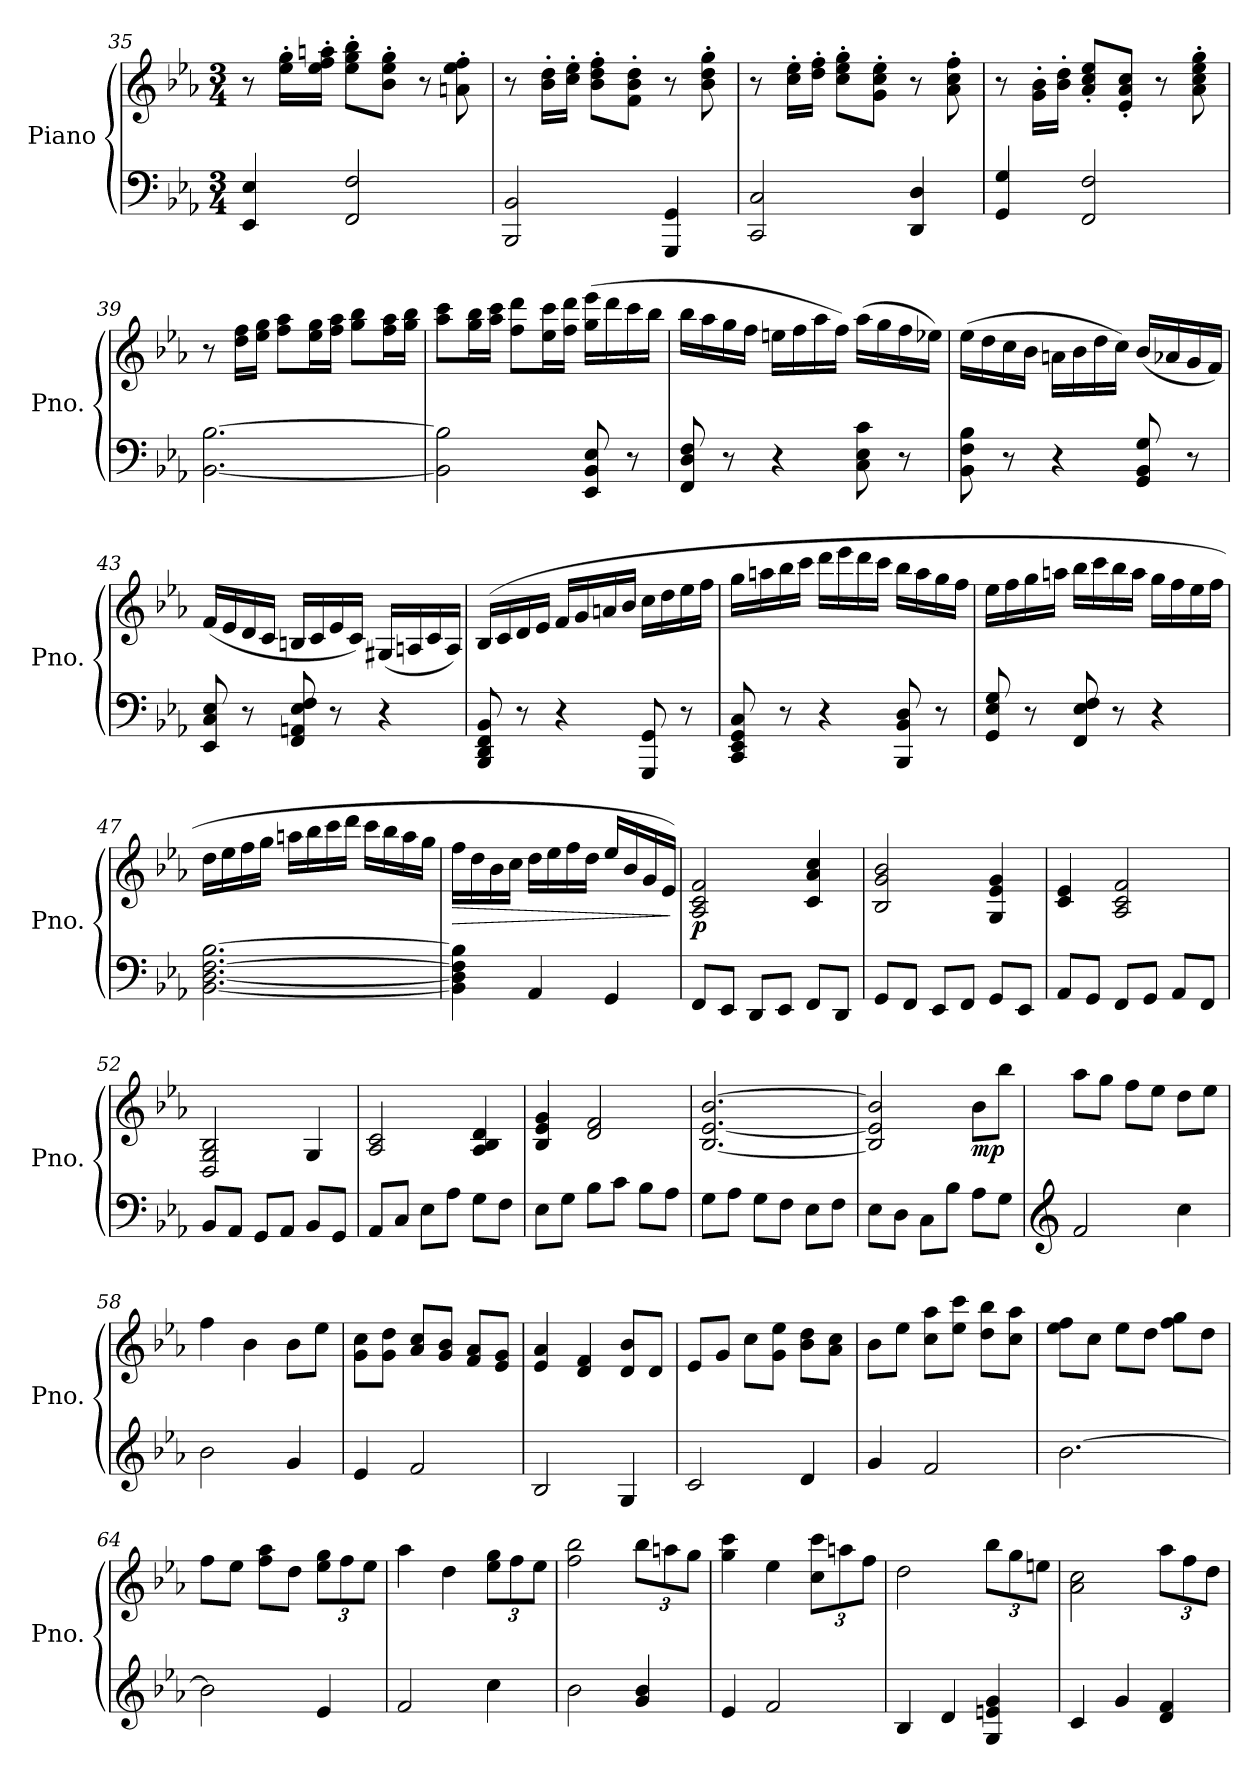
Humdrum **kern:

**kern	**kern	**dynam
*part1	*part1	*part1
*staff2	*staff1	*staff1/2
*I"Piano	*	*
*I'Pno.	*	*
!!LO:LB:g=z
*clefF4	*clefG2	*
*k[b-e-a-]	*k[b-e-a-]	*
*M3/4	*M3/4	*
=35	=35	=35
4EE-/ 4E-/	8r	.
.	16ee-\' 16gg\'LL	.
.	16ee-\' 16ff\' 16aan\'JJ	.
2FF/ 2F/	8ee-\' 8gg\' 8bb-\'L	.
.	8b-\' 8ee-\' 8gg\'J	.
.	8r	.
.	8an\' 8ee-\' 8ff\'	.
=36	=36	=36
2BBB-/ 2BB-/	8r	.
.	16b-\' 16dd\'LL	.
.	16cc\' 16ee-\'JJ	.
.	8b-\' 8dd\' 8ff\'L	.
.	8f\' 8b-\' 8dd\'J	.
4GGG/ 4GG/	8r	.
.	8b-\' 8dd\' 8gg\'	.
=37	=37	=37
2CC/ 2C/	8r	.
.	16cc\' 16ee-\'LL	.
.	16dd\' 16ff\'JJ	.
.	8cc\' 8ee-\' 8gg\'L	.
.	8g\' 8cc\' 8ee-\'J	.
4DD/ 4D/	8r	.
.	8a-\' 8cc\' 8ff\'	.
=38	=38	=38
4GG/ 4G/	8r	.
.	16g\' 16b-\'LL	.
.	16b-\' 16dd\'JJ	.
2FF/ 2F/	8a-/' 8cc/' 8ee-/'L	.
.	8e-/' 8a-/' 8cc/'J	.
.	8r	.
.	8a-\' 8cc\' 8ee-\' 8gg\'	.
!!LO:LB:g=z
=39	=39	=39
[2.BB-\ [2.B-\	8r	.
.	16dd\ 16ff\LL	.
.	16ee-\ 16gg\JJ	.
.	8ff\ 8aa-\L	.
.	16ee-\ 16gg\L	.
.	16ff\ 16aa-\JJ	.
.	8gg\ 8bb-\L	.
.	16ff\ 16aa-\L	.
.	16gg\ 16bb-\JJ	.
=40	=40	=40
2BB-\] 2B-\]	8aa-\ 8ccc\L	.
.	16gg\ 16bb-\L	.
.	16aa-\ 16ccc\JJ	.
.	8ff\ 8ddd\L	.
.	16ee-\ 16ccc\L	.
.	16ff\ 16ddd\JJ	.
8EE-/ 8BB-/ 8E-/	(>16gg\ 16eee-\LL	.
.	16ddd\	.
8r	16ccc\	.
.	16bb-\JJ	.
=41	=41	=41
8FF/ 8D/ 8F/	16bb-\LL	.
.	16aa-\	.
8r	16gg\	.
.	16ff\JJ	.
4r	16een\LL	.
.	16ff\	.
.	16aa-\	.
.	16ff\JJ)	.
8C\ 8E-\ 8c\	(>16aa-\LL	.
.	16gg\	.
8r	16ff\	.
.	16ee-X\JJ)	.
!!LO:LB:g=z
=42	=42	=42
8BB-\ 8F\ 8B-\	(>16ee-\LL	.
.	16dd\	.
8r	16cc\	.
.	16b-\JJ	.
4r	16an\LL	.
.	16b-\	.
.	16dd\	.
.	16cc\JJ)	.
8GG/ 8BB-/ 8G/	(<16b-/LL	.
.	16a-X/	.
8r	16g/	.
.	16f/JJ)	.
=43	=43	=43
8EE-/ 8C/ 8E-/	(<16f/LL	.
.	16e-/	.
8r	16d/	.
.	16c/JJ	.
8FF/ 8AAn/ 8E-/ 8F/	16Bn/LL	.
.	16c/	.
8r	16e-/	.
.	16c/JJ)	.
4r	(<16G#X/LL	.
.	16An/	.
.	16c/	.
.	16A/JJ)	.
=44	=44	=44
8BBB-/ 8DD/ 8FF/ 8BB-/	(>16B-/LL	.
.	16c/	.
8r	16d/	.
.	16e-/JJ	.
4r	16f/LL	.
.	16g/	.
.	16an/	.
.	16b-/JJ	.
8GGG/ 8GG/	16cc\LL	.
.	16dd\	.
8r	16ee-\	.
.	16ff\JJ	.
!!LO:PB:g=z
=45	=45	=45
8CC/ 8EE-/ 8GG/ 8C/	16gg\LL	.
.	16aan\	.
8r	16bb-\	.
.	16ccc\JJ	.
4r	16ddd\LL	.
.	16eee-\	.
.	16ddd\	.
.	16ccc\JJ	.
8BBB-/ 8BB-/ 8D/	16bb-\LL	.
.	16aa\	.
8r	16gg\	.
.	16ff\JJ	.
=46	=46	=46
8GG/ 8E-/ 8G/	16ee-\LL	.
.	16ff\	.
8r	16gg\	.
.	16aan\JJ	.
8FF/ 8E-/ 8F/	16bb-\LL	.
.	16ccc\	.
8r	16bb-\	.
.	16aa\JJ	.
4r	16gg\LL	.
.	16ff\	.
.	16ee-\	.
.	16ff\JJ	.
=47	=47	=47
[2.BB-\ [2.D\ [2.F\ [2.B-\	16dd\LL	.
.	16ee-\	.
.	16ff\	.
.	16gg\JJ	.
.	16aan\LL	.
.	16bb-\	.
.	16ccc\	.
.	16ddd\JJ	.
.	16ccc\LL	.
.	16bb-\	.
.	16aa\	.
.	16gg\JJ	.
!!LO:LB:g=z
=48	=48	=48
!	!	!LO:HP:b
4BB-\] 4D\] 4F\] 4B-\]	16ff\LL	>
.	16dd\	.
.	16b-\	.
.	16cc\JJ	.
4AA-/	16dd\LL	.
.	16ee-\	.
.	16ff\	.
.	16dd\JJ	.
4GG/	16ee-/LL	.
.	16b-/	.
.	16g/	.
.	16e-/JJ)	.
.	.	]
=49	=49	=49
!	!	!LO:DY:b
8FF/L	2A-/ 2c/ 2f/	p
8EE-/J	.	.
8DD/L	.	.
8EE-/J	.	.
8FF/L	4c/ 4a-/ 4cc/	.
8DD/J	.	.
=50	=50	=50
8GG/L	2B-/ 2g/ 2b-/	.
8FF/J	.	.
8EE-/L	.	.
8FF/J	.	.
8GG/L	4G/ 4e-/ 4g/	.
8EE-/J	.	.
=51	=51	=51
8AA-/L	4c/ 4e-/	.
8GG/J	.	.
8FF/L	2A-/ 2c/ 2f/	.
8GG/J	.	.
8AA-/L	.	.
8FF/J	.	.
!!LO:LB:g=z
=52	=52	=52
8BB-/L	2D/ 2G/ 2B-/	.
8AA-/J	.	.
8GG/L	.	.
8AA-/J	.	.
8BB-/L	4G/	.
8GG/J	.	.
=53	=53	=53
8AA-/L	2A-/ 2c/	.
8C/J	.	.
8E-\L	.	.
8A-\J	.	.
8G\L	4A-/ 4B-/ 4d/	.
8F\J	.	.
=54	=54	=54
8E-\L	4B-/ 4e-/ 4g/	.
8G\J	.	.
8B-\L	2d/ 2f/	.
8c\J	.	.
8B-\L	.	.
8A-\J	.	.
=55	=55	=55
8G\L	[2.B-/ [2.e-/ [2.b-/	.
8A-\J	.	.
8G\L	.	.
8F\J	.	.
8E-\L	.	.
8F\J	.	.
=56	=56	=56
8E-\L	2B-/] 2e-/] 2b-/]	.
8D\J	.	.
8C\L	.	.
8B-\J	.	.
!	!	!LO:DY:b
8A-\L	8b-\L	mp
8G\J	8bb-\J	.
!!LO:LB:g=z
=57	=57	=57
*clefG2	*	*
2f/	8aa-\L	.
.	8gg\J	.
.	8ff\L	.
.	8ee-\J	.
4cc\	8dd\L	.
.	8ee-\J	.
=58	=58	=58
2b-\	4ff\	.
.	4b-\	.
4g/	8b-\L	.
.	8ee-\J	.
=59	=59	=59
4e-/	8g\ 8cc\L	.
.	8g\ 8dd\J	.
2f/	8a-/ 8cc/L	.
.	8g/ 8b-/J	.
.	8f/ 8a-/L	.
.	8e-/ 8g/J	.
=60	=60	=60
2B-/	4e-/ 4a-/	.
.	4d/ 4f/	.
4G/	8d/ 8b-/L	.
.	8d/J	.
=61	=61	=61
2c/	8e-/L	.
.	8g/J	.
.	8cc\L	.
.	8g\ 8ee-\J	.
4d/	8b-\ 8dd\L	.
.	8a-\ 8cc\J	.
!!LO:LB:g=z
=62	=62	=62
4g/	8b-\L	.
.	8ee-\J	.
2f/	8cc\ 8aa-\L	.
.	8ee-\ 8ccc\J	.
.	8dd\ 8bb-\L	.
.	8cc\ 8aa-\J	.
=63	=63	=63
[2.b-\	8ee-\ 8ff\L	.
.	8cc\J	.
.	8ee-\L	.
.	8dd\J	.
.	8ff\ 8gg\L	.
.	8dd\J	.
=64	=64	=64
2b-\]	8ff\L	.
.	8ee-\J	.
.	8ff\ 8aa-\L	.
.	8dd\J	.
*	*Xbrackettup	*
4e-/	12ee-\ 12gg\L	.
.	12ff\	.
.	12ee-\J	.
=65	=65	=65
2f/	4aa-\	.
.	4dd\	.
4cc\	12ee-\ 12gg\L	.
.	12ff\	.
.	12ee-\J	.
!!LO:PB:g=z
=66	=66	=66
2b-\	2ff\ 2bb-\	.
4g/ 4b-/	12bb-\L	.
.	12aan\	.
.	12gg\J	.
=67	=67	=67
4e-/	4gg\ 4ccc\	.
2f/	4ee-\	.
.	12cc\ 12ccc\L	.
.	12aan\	.
.	12ff\J	.
=68	=68	=68
4B-/	2dd\	.
4d/	.	.
4G/ 4en/ 4g/	12bb-\L	.
.	12gg\	.
.	12een\J	.
=69	=69	=69
4c/	2a-\ 2cc\	.
4g/	.	.
4d/ 4f/	12aa-\L	.
.	12ff\	.
.	12dd\J	.
=	=	=
*-	*-	*-
